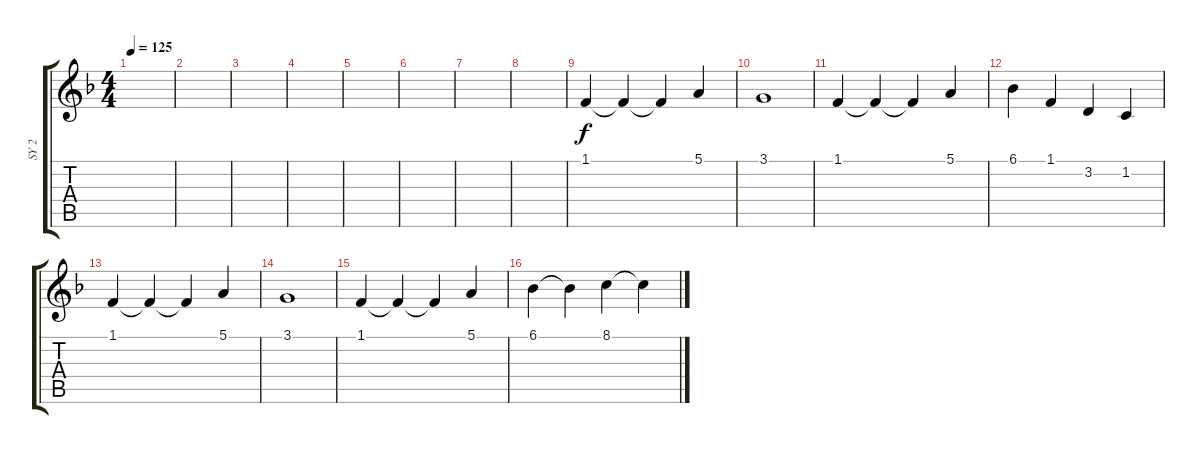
\track ("SY 2" "SY 2") {instrument fx1rain}
\staff {score tabs}
\tuning (E4 B3 G3 D3 A2 E2) {hide}
\ts (4 4)
\tempo 125
\clef g2
\ks f
|
|
|
|
|
|
|
|
1.1.4 1.1{t}.4 1.1{t}.4 5.1.4 |
3.1.1 |
1.1.4 1.1{t}.4 1.1{t}.4 5.1.4 |
6.1.4 1.1.4 3.2.4 1.2.4 |
1.1.4 1.1{t}.4 1.1{t}.4 5.1.4 |
3.1.1 |
1.1.4 1.1{t}.4 1.1{t}.4 5.1.4 |
6.1.4 6.1{t}.4 8.1.4 8.1{t}.4
